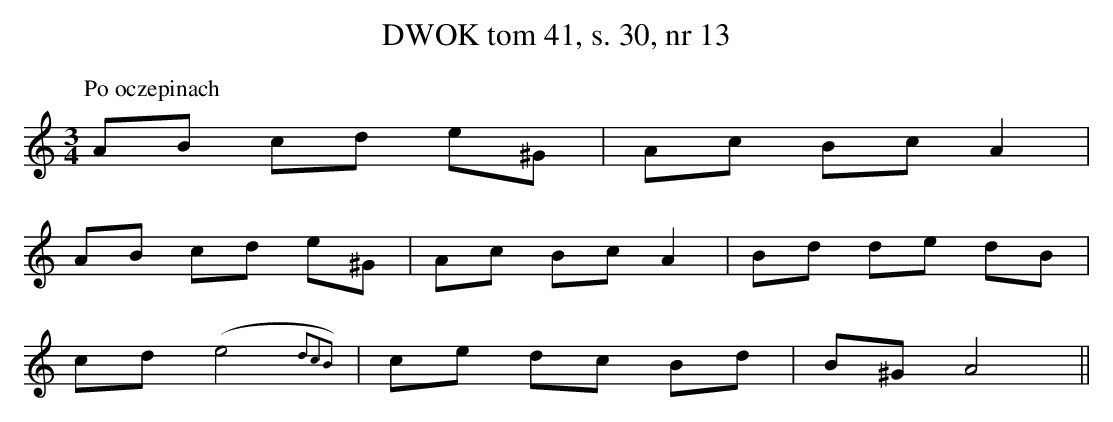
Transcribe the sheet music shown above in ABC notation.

X:1
T:DWOK tom 41, s. 30, nr 13
L:1/16
M:3/4
K:C
P:Po oczepinach
A2B2 c2d2 e2^G2|A2c2 B2c2 A4|
A2B2 c2d2 e2^G2|A2c2 B2c2 A4|B2d2 d2e2 d2B2|
c2d2 (e8{d2c2B2})| c2e2 d2c2 B2d2| B2^G2 A8||
